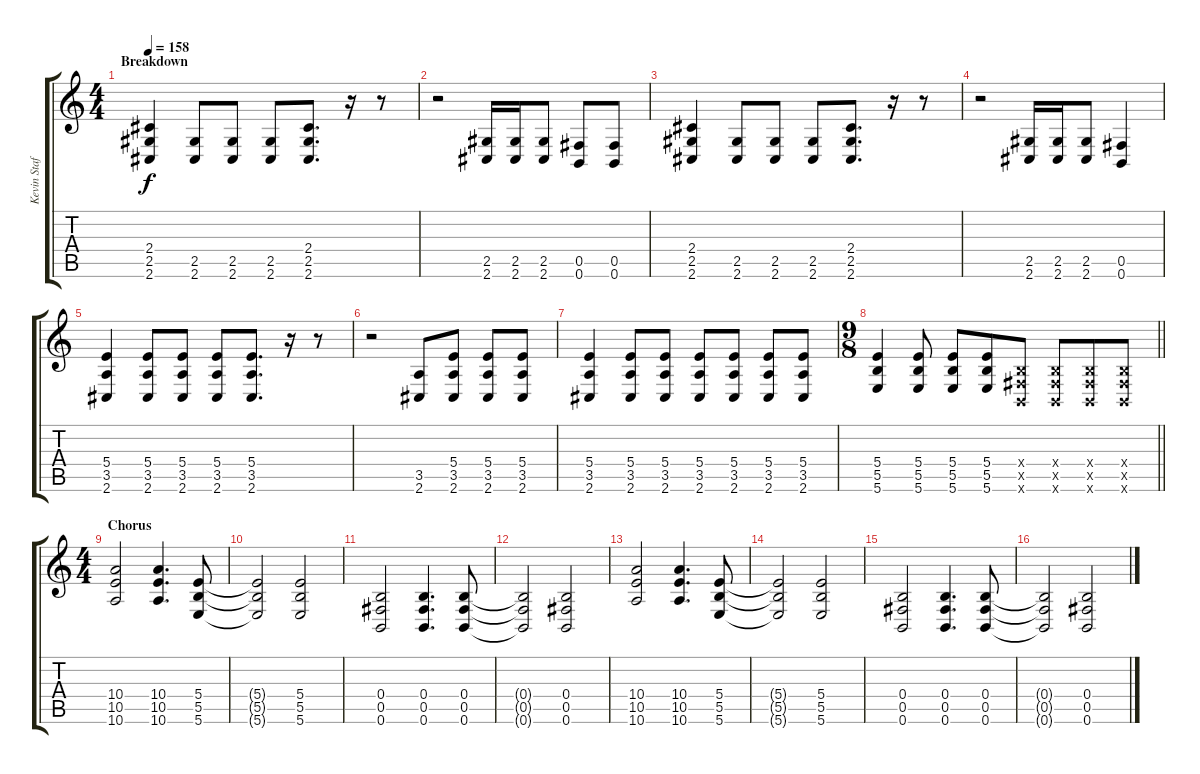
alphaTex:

\track ("Kevin Staff" "Kevin Staf") {instrument distortionguitar}
\staff {score tabs}
\tuning (Db4 Ab3 E3 B2 Gb2 B1) {hide}
\ts (4 4)
\section ("" "Breakdown")
\tempo 158
\clef g2
\ks c
(2.4 2.5 2.6).4{dy f} (2.5 2.6).8 (2.5 2.6).8 (2.5 2.6).8 (2.4 2.5 2.6).8{d} r.16 r.8 |
r.2 (2.5 2.6).16 (2.5 2.6).16 (2.5 2.6).8 (0.5 0.6).8 (0.5 0.6).8 |
(2.4 2.5 2.6).4 (2.5 2.6).8 (2.5 2.6).8 (2.5 2.6).8 (2.4 2.5 2.6).8{d} r.16 r.8 |
r.2 (2.5 2.6).16 (2.5 2.6).16 (2.5 2.6).8 (0.5 0.6).4 |
(5.4 3.5 2.6).4 (5.4 3.5 2.6).8 (5.4 3.5 2.6).8 (5.4 3.5 2.6).8 (5.4 3.5 2.6).8{d} r.16 r.8 |
r.2 (3.5 2.6).8 (5.4 3.5 2.6).8 (5.4 3.5 2.6).8 (5.4 3.5 2.6).8 |
(5.4 3.5 2.6).4 (5.4 3.5 2.6).8 (5.4 3.5 2.6).8 (5.4 3.5 2.6).8 (5.4 3.5 2.6).8 (5.4 3.5 2.6).8 (5.4 3.5 2.6).8 |
\ts (9 8)
\barLineRight lightlight
(5.4 5.5 5.6).4 (5.4 5.5 5.6).8 (5.4 5.5 5.6).8 (5.4 5.5 5.6).8 (0.4{x} 0.5{x} 0.6{x}).8 (0.4{x} 0.5{x} 0.6{x}).8 (0.4{x} 0.5{x} 0.6{x}).8 (0.4{x} 0.5{x} 0.6{x}).8 |
\ts (4 4)
\section ("" "Chorus")
(10.4 10.5 10.6).2 (10.4 10.5 10.6).4{d} (5.4 5.5 5.6).8 |
(5.4{t} 5.5{t} 5.6{t}).2 (5.4 5.5 5.6).2 |
(0.4 0.5 0.6).2 (0.4 0.5 0.6).4{d} (0.4 0.5 0.6).8 |
(0.4{t} 0.5{t} 0.6{t}).2 (0.4 0.5 0.6).2 |
(10.4 10.5 10.6).2 (10.4 10.5 10.6).4{d} (5.4 5.5 5.6).8 |
(5.4{t} 5.5{t} 5.6{t}).2 (5.4 5.5 5.6).2 |
(0.4 0.5 0.6).2 (0.4 0.5 0.6).4{d} (0.4 0.5 0.6).8 |
(0.4{t} 0.5{t} 0.6{t}).2 (0.4 0.5 0.6).2
